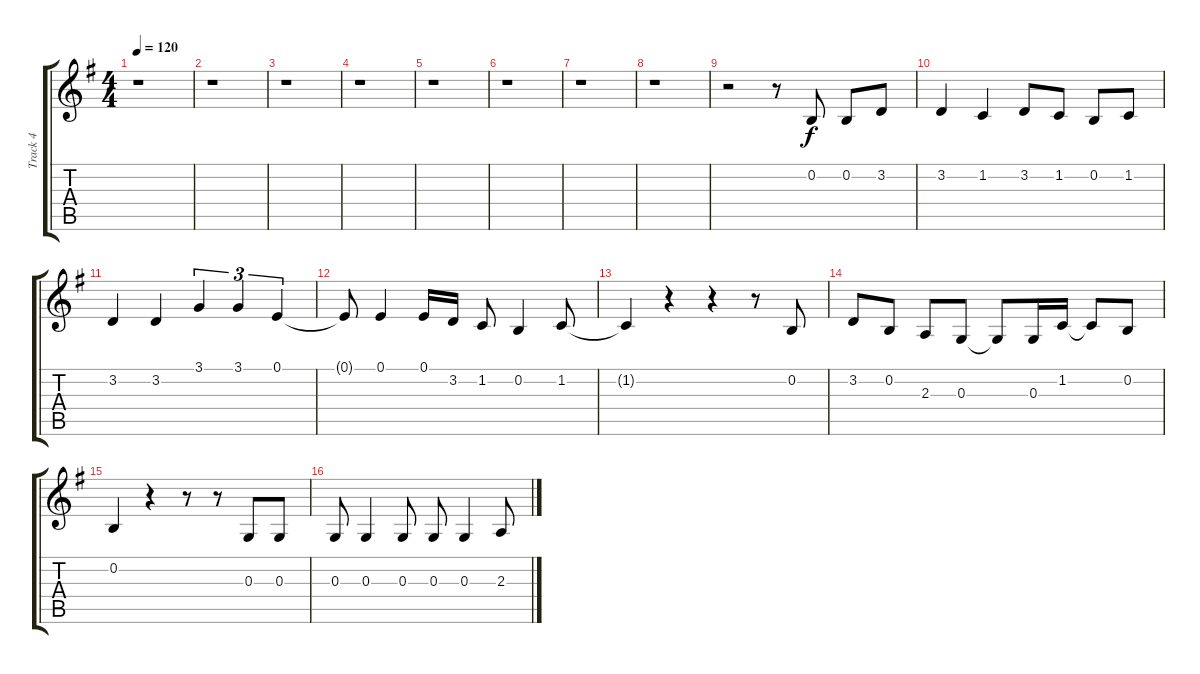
\track ("Track 4" "Track 4") {instrument trumpet}
\staff {score tabs}
\tuning (E4 B3 G3 D3 A2 E2) {hide}
\ts (4 4)
\tempo 120
\clef g2
\ks g
r.1{dy f} |
r.1 |
r.1 |
r.1 |
r.1 |
r.1 |
r.1 |
r.1 |
r.2 r.8 0.2.8 0.2.8 3.2.8 |
3.2.4 1.2.4 3.2.8 1.2.8 0.2.8 1.2.8 |
3.2.4 3.2.4 3.1.4{tu (3 2)} 3.1.4{tu (3 2)} 0.1.4{tu (3 2)} |
0.1{t}.8 0.1.4 0.1.16 3.2.16 1.2.8 0.2.4 1.2.8 |
1.2{t}.4 r.4 r.4 r.8 0.2.8 |
3.2.8 0.2.8 2.3.8 0.3.8 0.3{t}.8 0.3.16 1.2.16 1.2{t}.8 0.2.8 |
0.2.4 r.4 r.8 r.8 0.3.8 0.3.8 |
0.3.8 0.3.4 0.3.8 0.3.8 0.3.4 2.3.8
